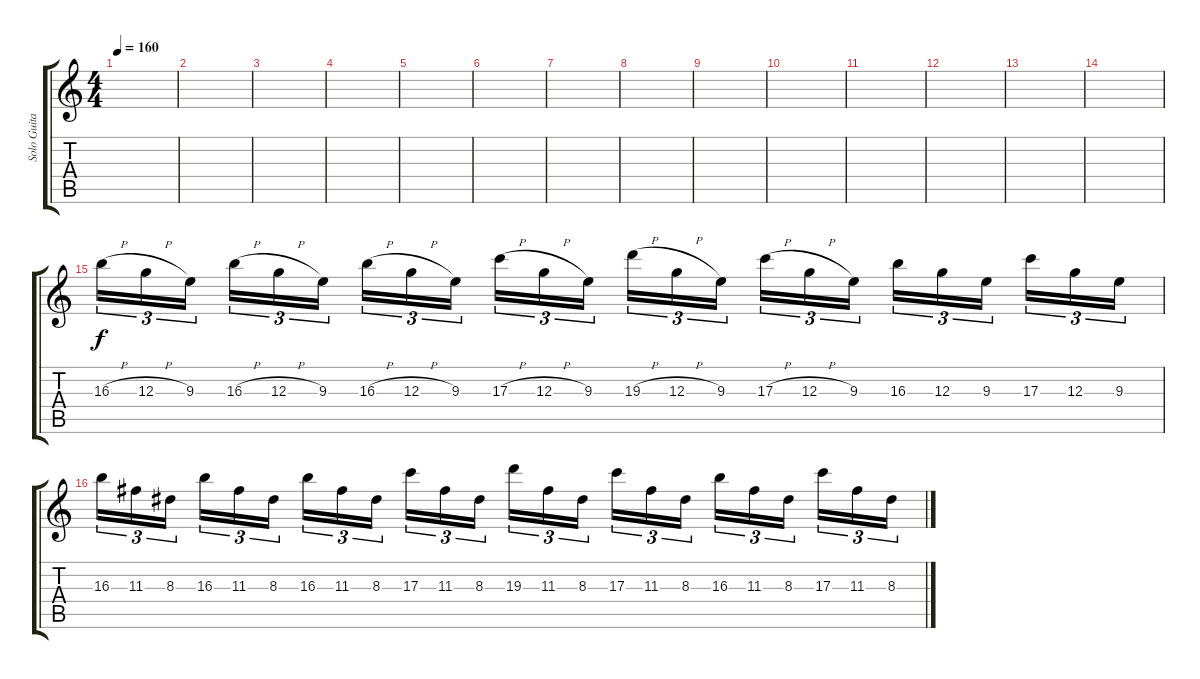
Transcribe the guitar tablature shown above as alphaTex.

\track ("Solo Guitar" "Solo Guita") {instrument distortionguitar}
\staff {score tabs}
\tuning (E4 B3 G3 D3 A2 E2) {hide}
\ts (4 4)
\tempo 160
\clef g2
\ks c
|
|
|
|
|
|
|
|
|
|
|
|
|
|
16.3{h}.16{tu (3 2)} 12.3{h}.16{tu (3 2)} 9.3.16{tu (3 2) beam splitsecondary} 16.3{h}.16{tu (3 2)} 12.3{h}.16{tu (3 2)} 9.3.16{tu (3 2)} 16.3{h}.16{tu (3 2)} 12.3{h}.16{tu (3 2)} 9.3.16{tu (3 2) beam splitsecondary} 17.3{h}.16{tu (3 2)} 12.3{h}.16{tu (3 2)} 9.3.16{tu (3 2)} 19.3{h}.16{tu (3 2)} 12.3{h}.16{tu (3 2)} 9.3.16{tu (3 2) beam splitsecondary} 17.3{h}.16{tu (3 2)} 12.3{h}.16{tu (3 2)} 9.3.16{tu (3 2)} 16.3.16{tu (3 2)} 12.3.16{tu (3 2)} 9.3.16{tu (3 2) beam splitsecondary} 17.3.16{tu (3 2)} 12.3.16{tu (3 2)} 9.3.16{tu (3 2)} |
16.3.16{tu (3 2)} 11.3.16{tu (3 2)} 8.3.16{tu (3 2) beam splitsecondary} 16.3.16{tu (3 2)} 11.3.16{tu (3 2)} 8.3.16{tu (3 2)} 16.3.16{tu (3 2)} 11.3.16{tu (3 2)} 8.3.16{tu (3 2) beam splitsecondary} 17.3.16{tu (3 2)} 11.3.16{tu (3 2)} 8.3.16{tu (3 2)} 19.3.16{tu (3 2)} 11.3.16{tu (3 2)} 8.3.16{tu (3 2) beam splitsecondary} 17.3.16{tu (3 2)} 11.3.16{tu (3 2)} 8.3.16{tu (3 2)} 16.3.16{tu (3 2)} 11.3.16{tu (3 2)} 8.3.16{tu (3 2) beam splitsecondary} 17.3.16{tu (3 2)} 11.3.16{tu (3 2)} 8.3.16{tu (3 2)}
